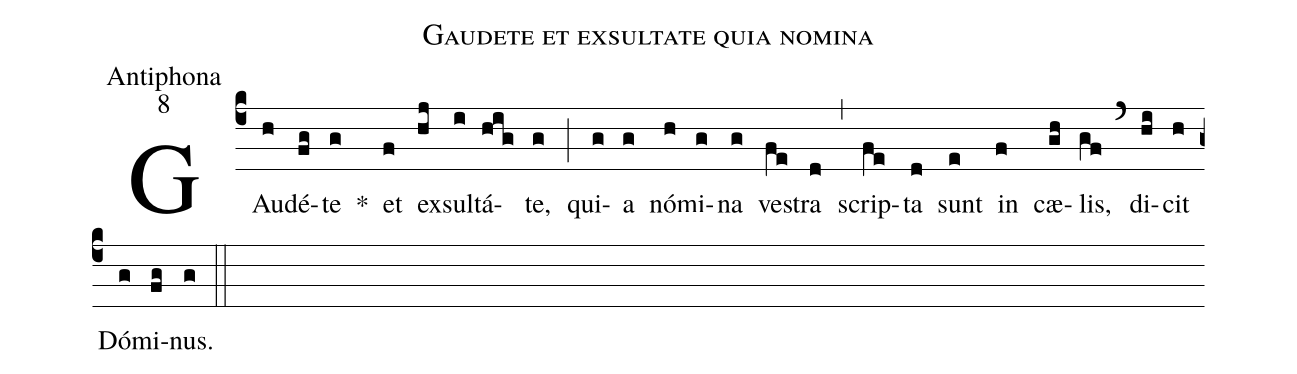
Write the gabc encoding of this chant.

name:Gaudete et exsultate quia nomina;
office-part:Antiphona;
mode:8;
%%
(c4) GAu(h)dé(fg)te(g) *() et(f) ex(hj)sul(i)tá(hig)te,(g) (;) qui(g)a(g) nó(h)mi(g)na(g) ve(fe)stra(d) (,) scrip(fe)ta(d) sunt(e) in(f) cæ(gh)lis,(gf) (`) di(hi)cit(h) Dó(g)mi(fg)nus.(g) (::)
